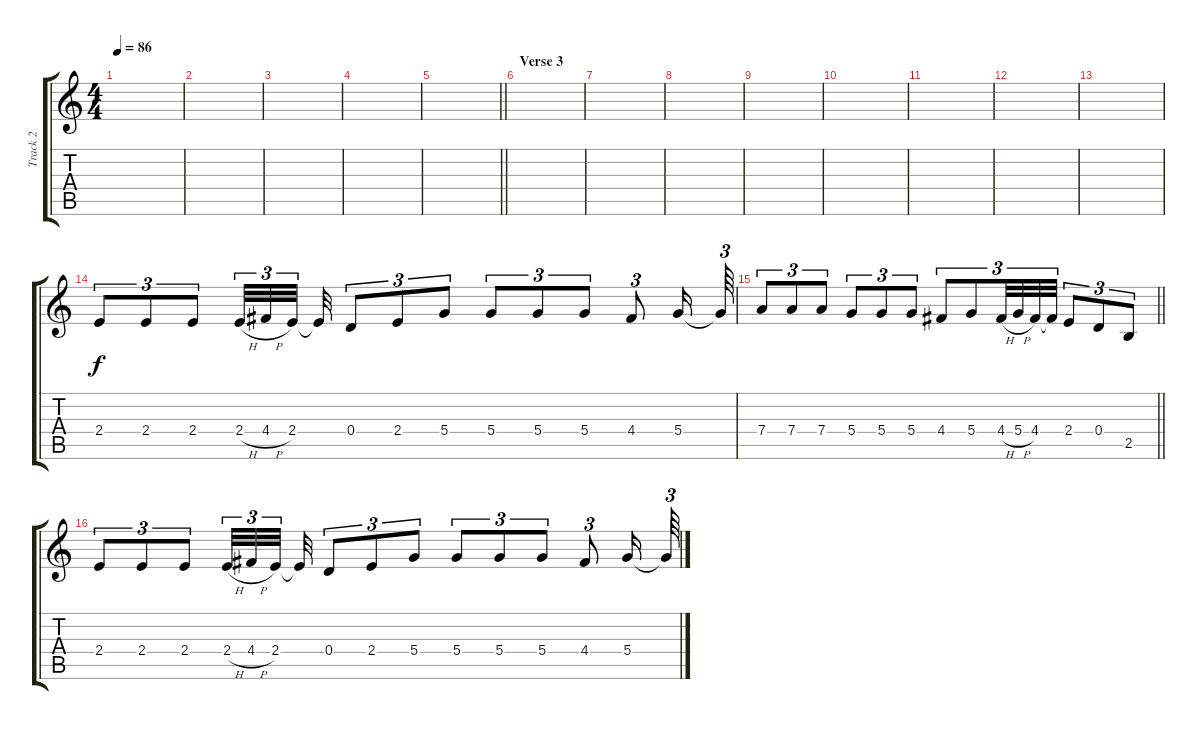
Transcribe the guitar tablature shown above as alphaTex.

\track ("Track 2" "Track 2") {instrument acousticguitarsteel}
\staff {score tabs}
\tuning (E4 B3 G3 D3 A2 E2) {hide}
\ts (4 4)
\tempo 86
\clef g2
\ks c
|
|
|
|
\barLineRight lightlight
|
\section ("" "Verse 3")
|
|
|
|
|
|
|
|
2.4.8{tu (3 2)} 2.4.8{tu (3 2)} 2.4.8{tu (3 2)} 2.4{h}.32{tu (3 2)} 4.4{h}.32{tu (3 2)} 2.4.32{tu (3 2) beam splitsecondary} 2.4{t}.32 0.4.8{tu (3 2)} 2.4.8{tu (3 2)} 5.4.8{tu (3 2)} 5.4.8{tu (3 2)} 5.4.8{tu (3 2)} 5.4.8{tu (3 2)} 4.4.8{tu (3 2)} 5.4.16 5.4{t}.64{tu (3 2)} |
\barLineRight lightlight
7.4.8{tu (3 2)} 7.4.8{tu (3 2)} 7.4.8{tu (3 2)} 5.4.8{tu (3 2)} 5.4.8{tu (3 2)} 5.4.8{tu (3 2)} 4.4.8{tu (3 2)} 5.4.8{tu (3 2)} 4.4{h}.32{tu (3 2)} 5.4{h}.32{tu (3 2)} 4.4.32{tu (3 2)} 4.4{t}.32{tu (3 2)} 2.4.8{tu (3 2)} 0.4.8{tu (3 2)} 2.5.8{tu (3 2)} |
2.4.8{tu (3 2)} 2.4.8{tu (3 2)} 2.4.8{tu (3 2)} 2.4{h}.32{tu (3 2)} 4.4{h}.32{tu (3 2)} 2.4.32{tu (3 2) beam splitsecondary} 2.4{t}.32 0.4.8{tu (3 2)} 2.4.8{tu (3 2)} 5.4.8{tu (3 2)} 5.4.8{tu (3 2)} 5.4.8{tu (3 2)} 5.4.8{tu (3 2)} 4.4.8{tu (3 2)} 5.4.16 5.4{t}.64{tu (3 2)}
